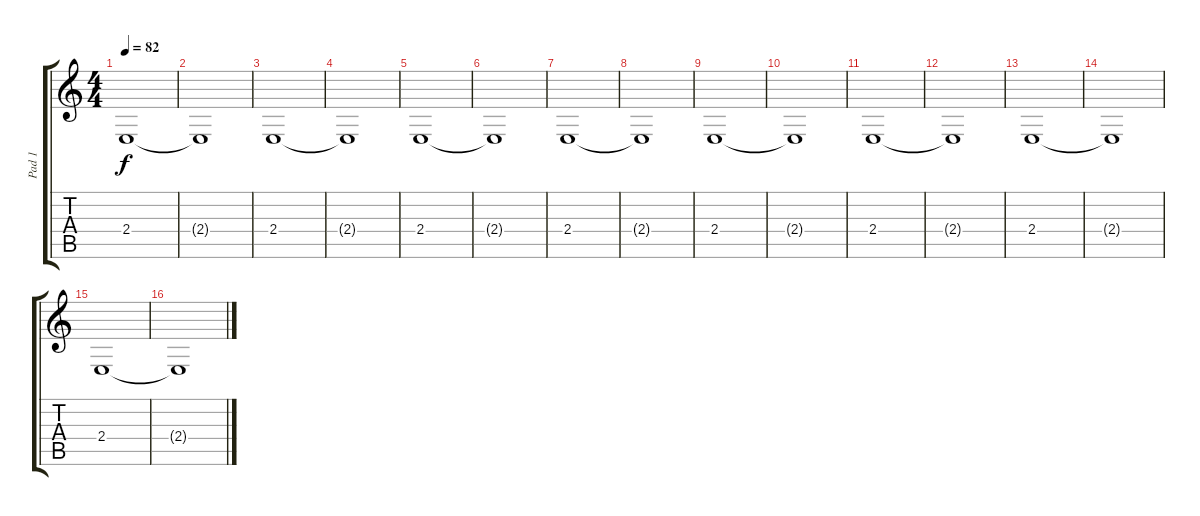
\track ("Pad 1" "Pad 1") {instrument fx2soundtrack}
\staff {score tabs}
\tuning (E4 B3 G3 D3 A2 E2) {hide}
\ts (4 4)
\tempo 82
\clef g2
\ks c
2.4.1{dy f} |
2.4{t}.1 |
2.4.1 |
2.4{t}.1 |
2.4.1 |
2.4{t}.1 |
2.4.1 |
2.4{t}.1 |
2.4.1 |
2.4{t}.1 |
2.4.1 |
2.4{t}.1 |
2.4.1 |
2.4{t}.1 |
2.4.1 |
2.4{t}.1
